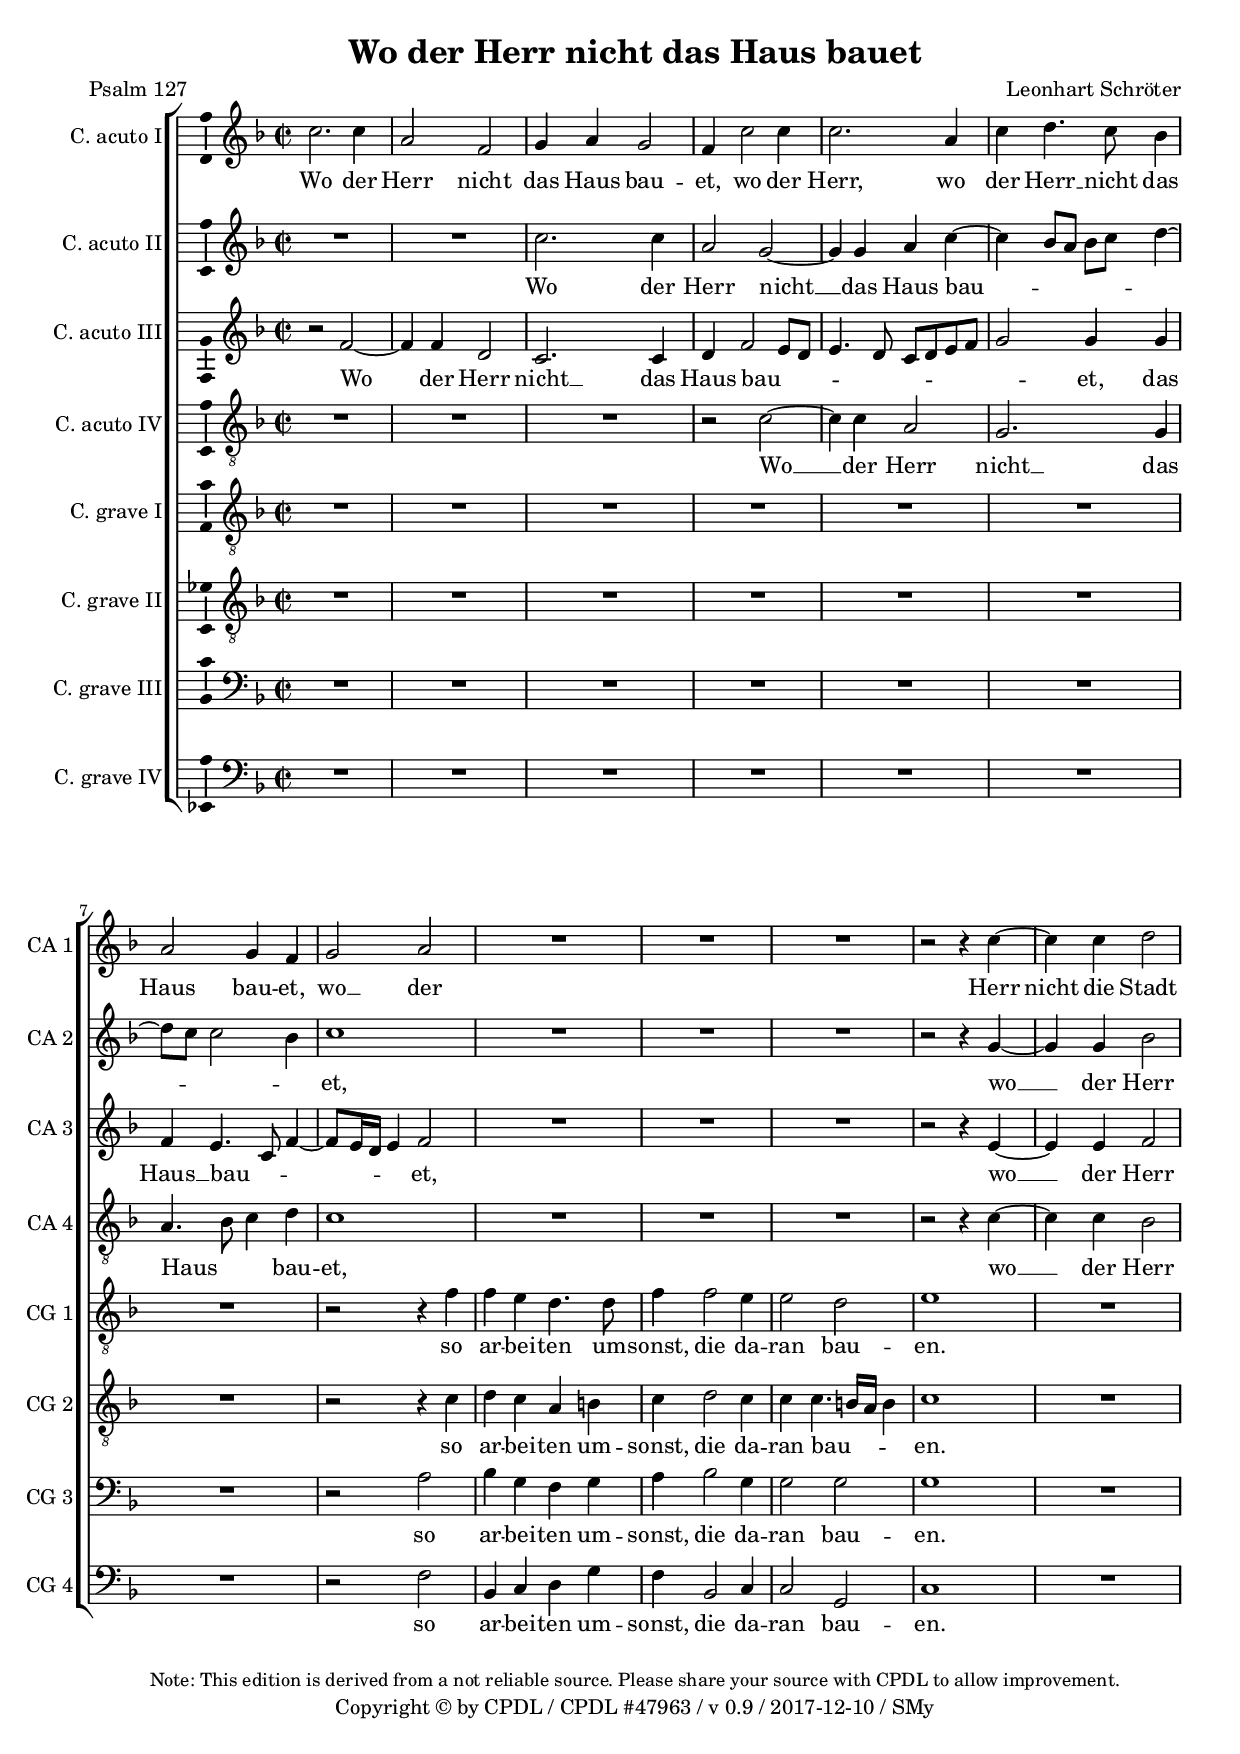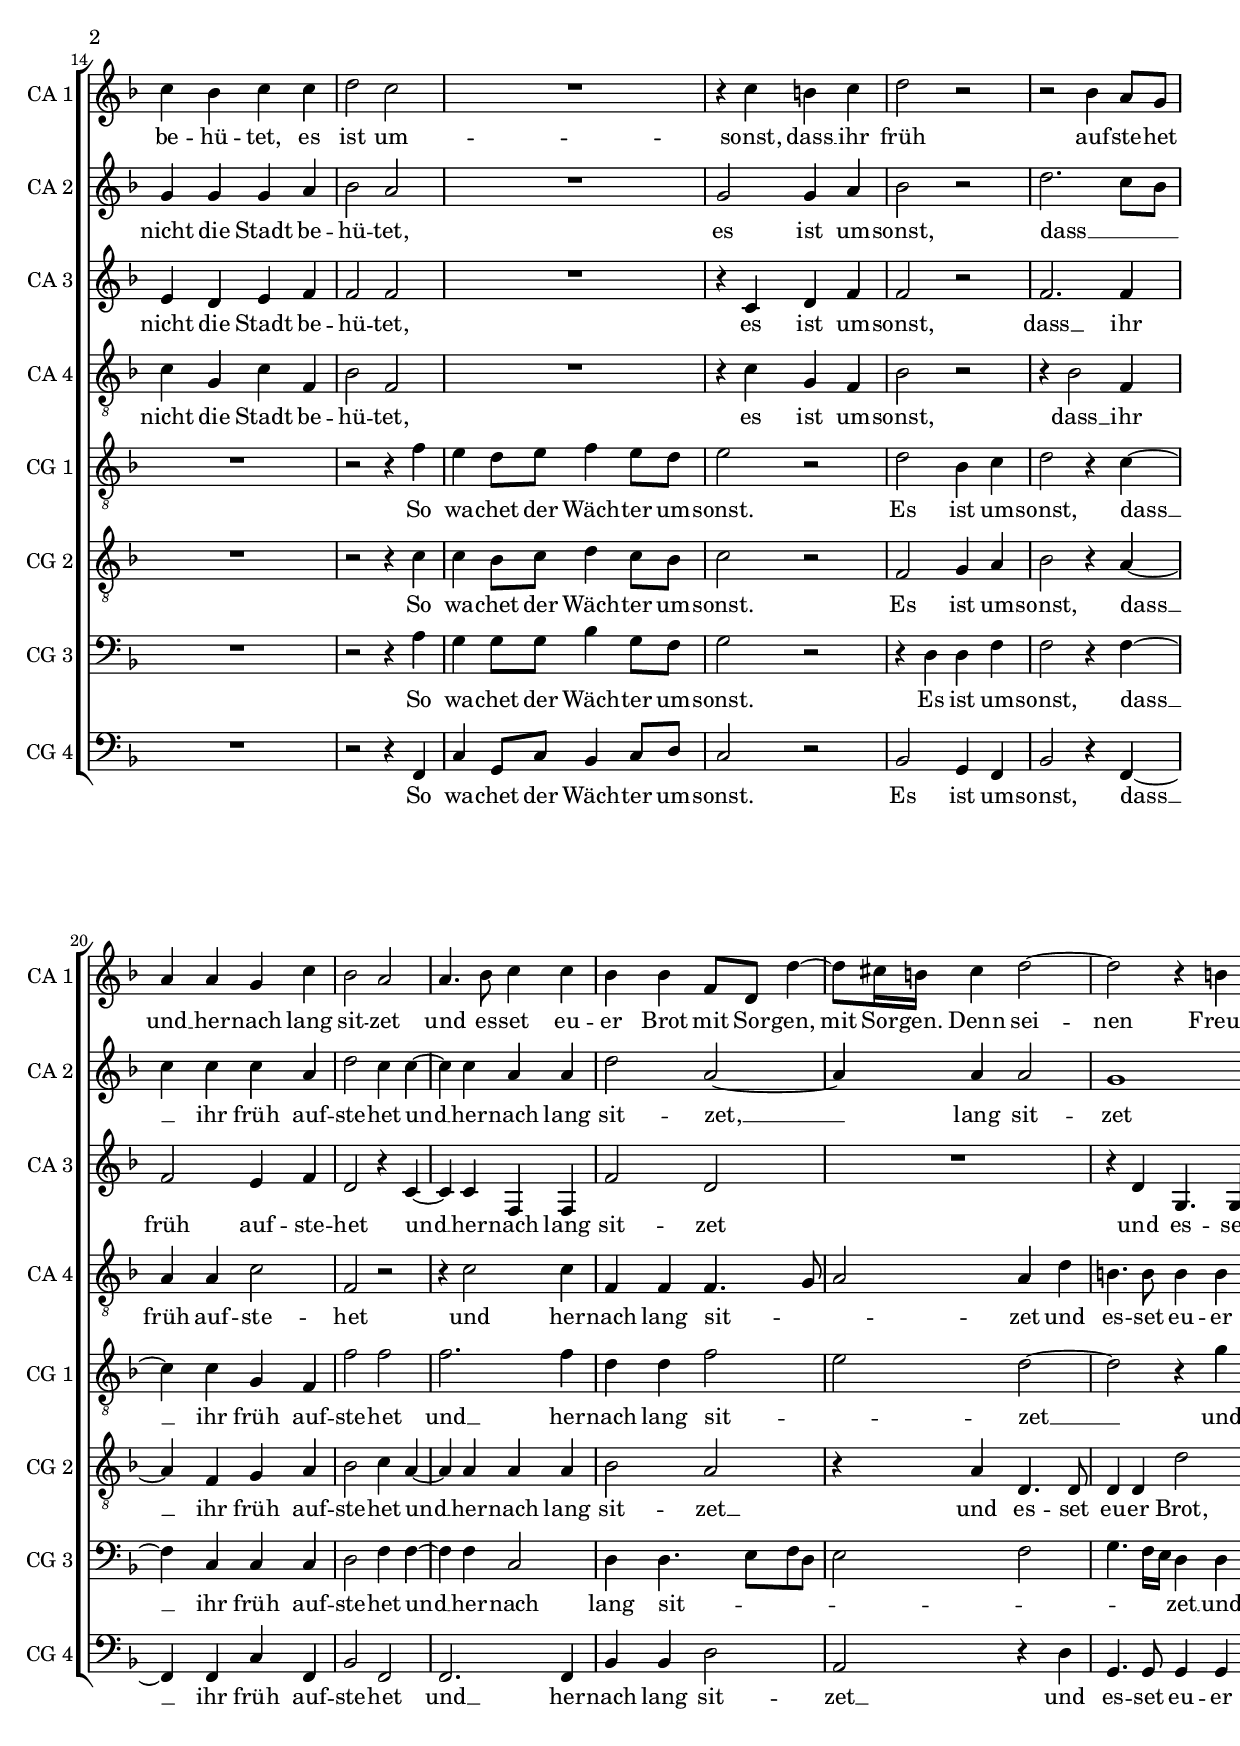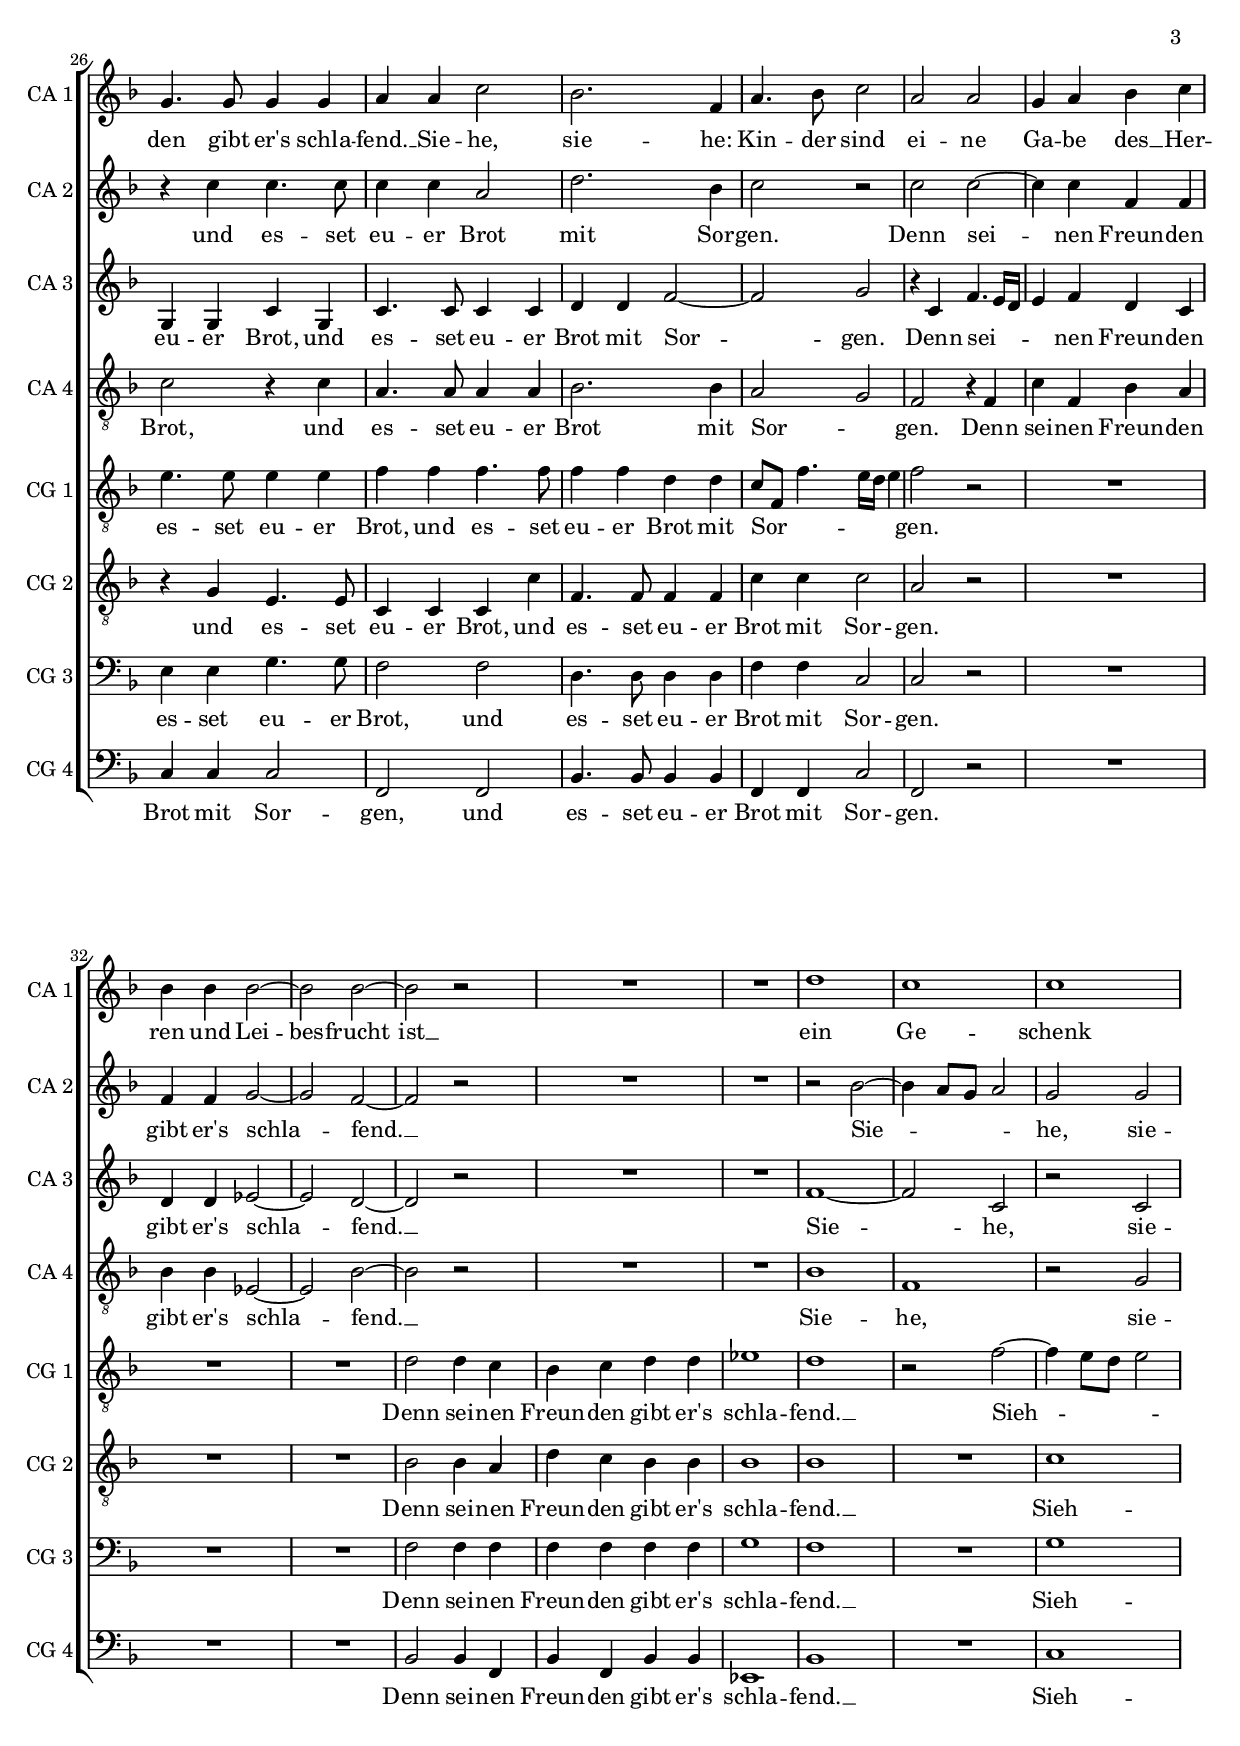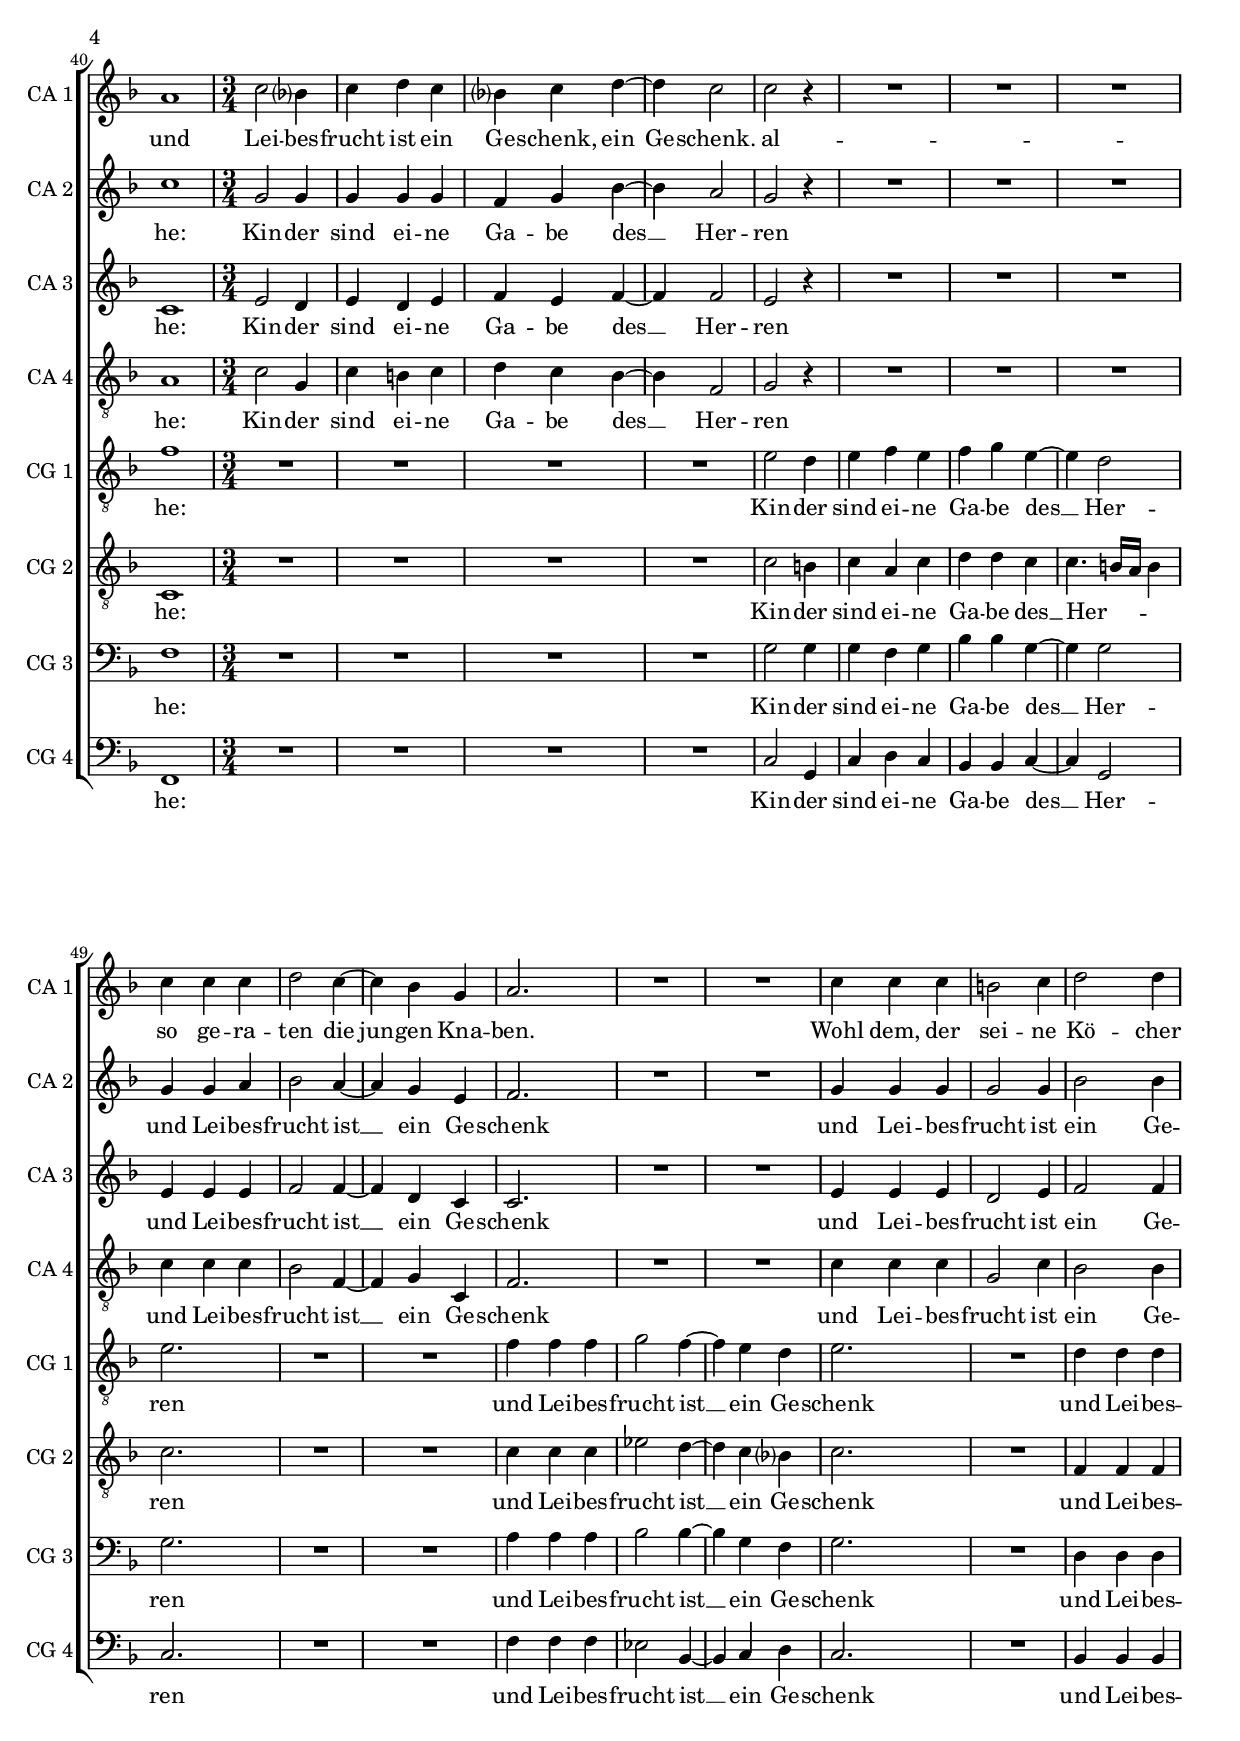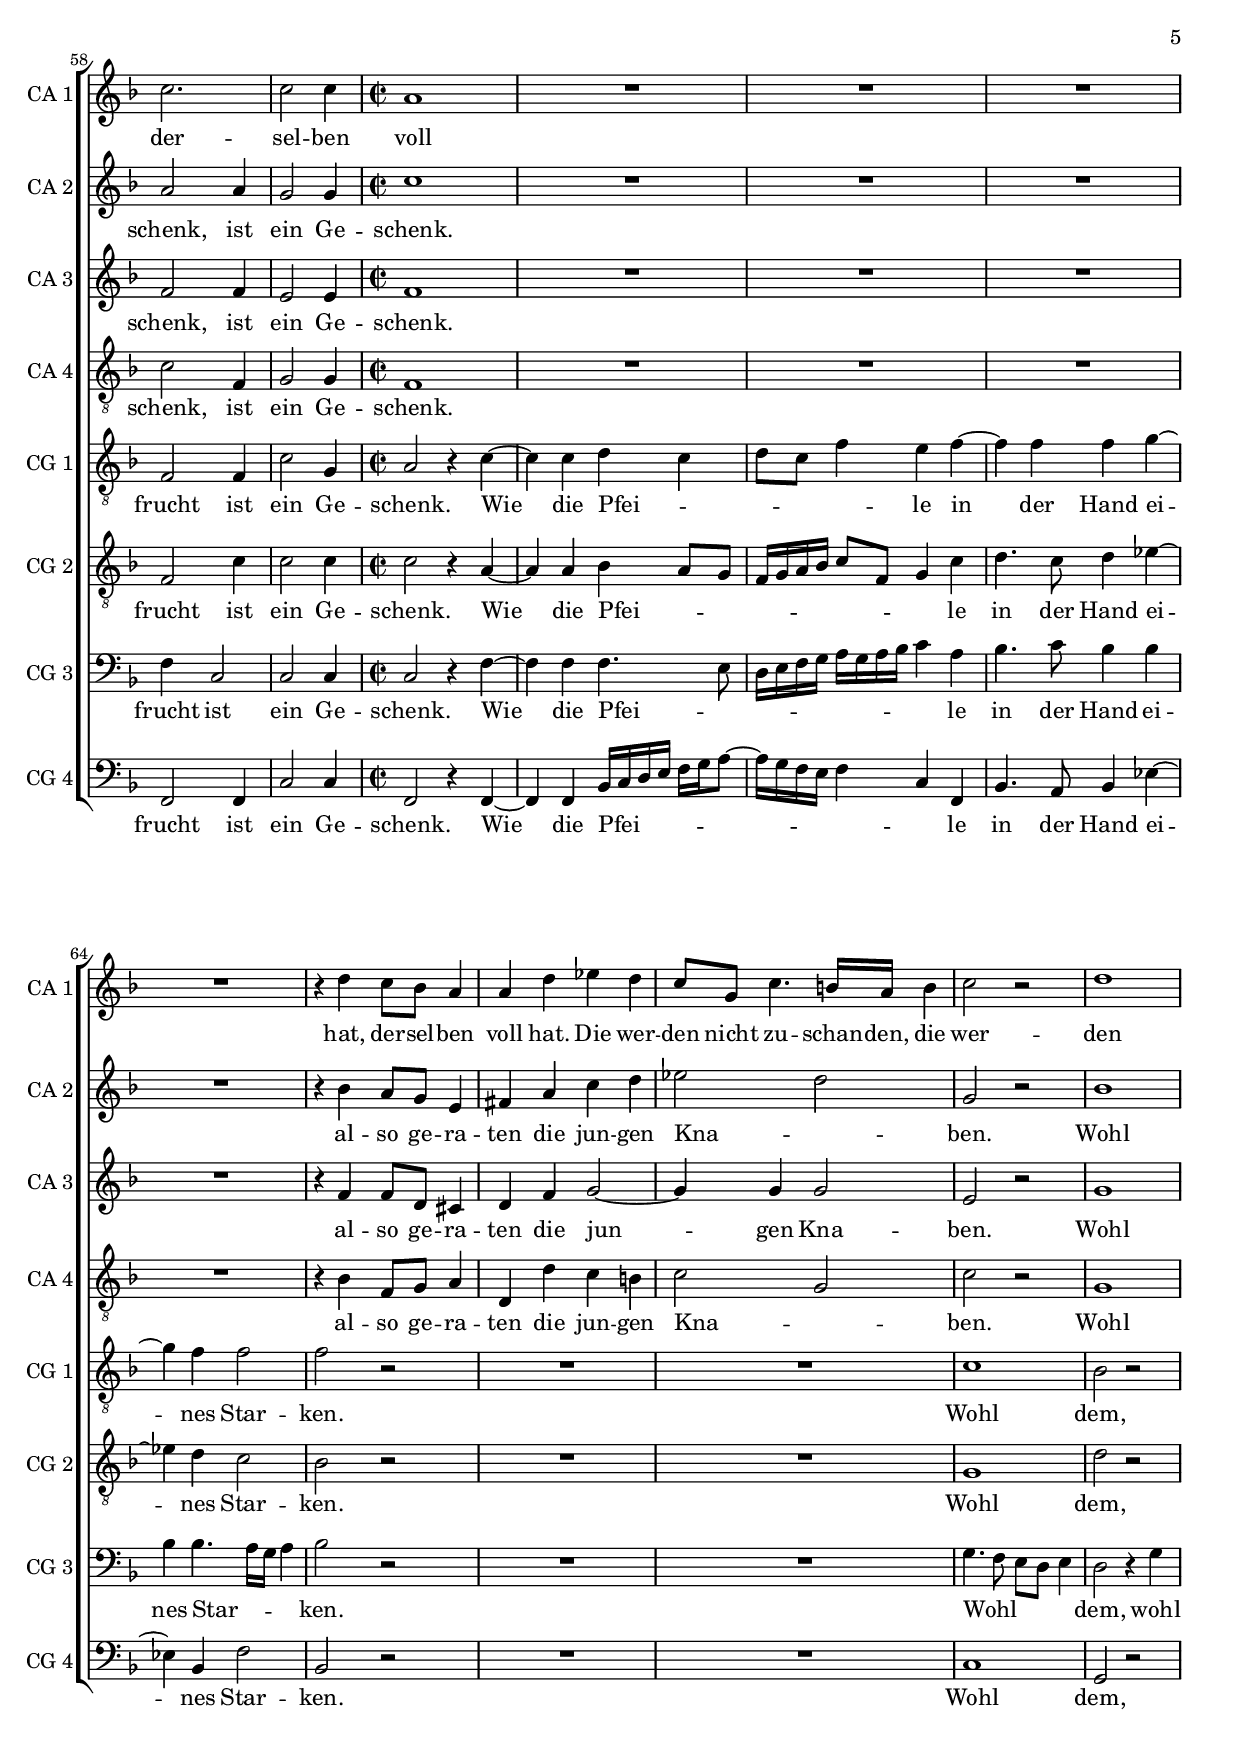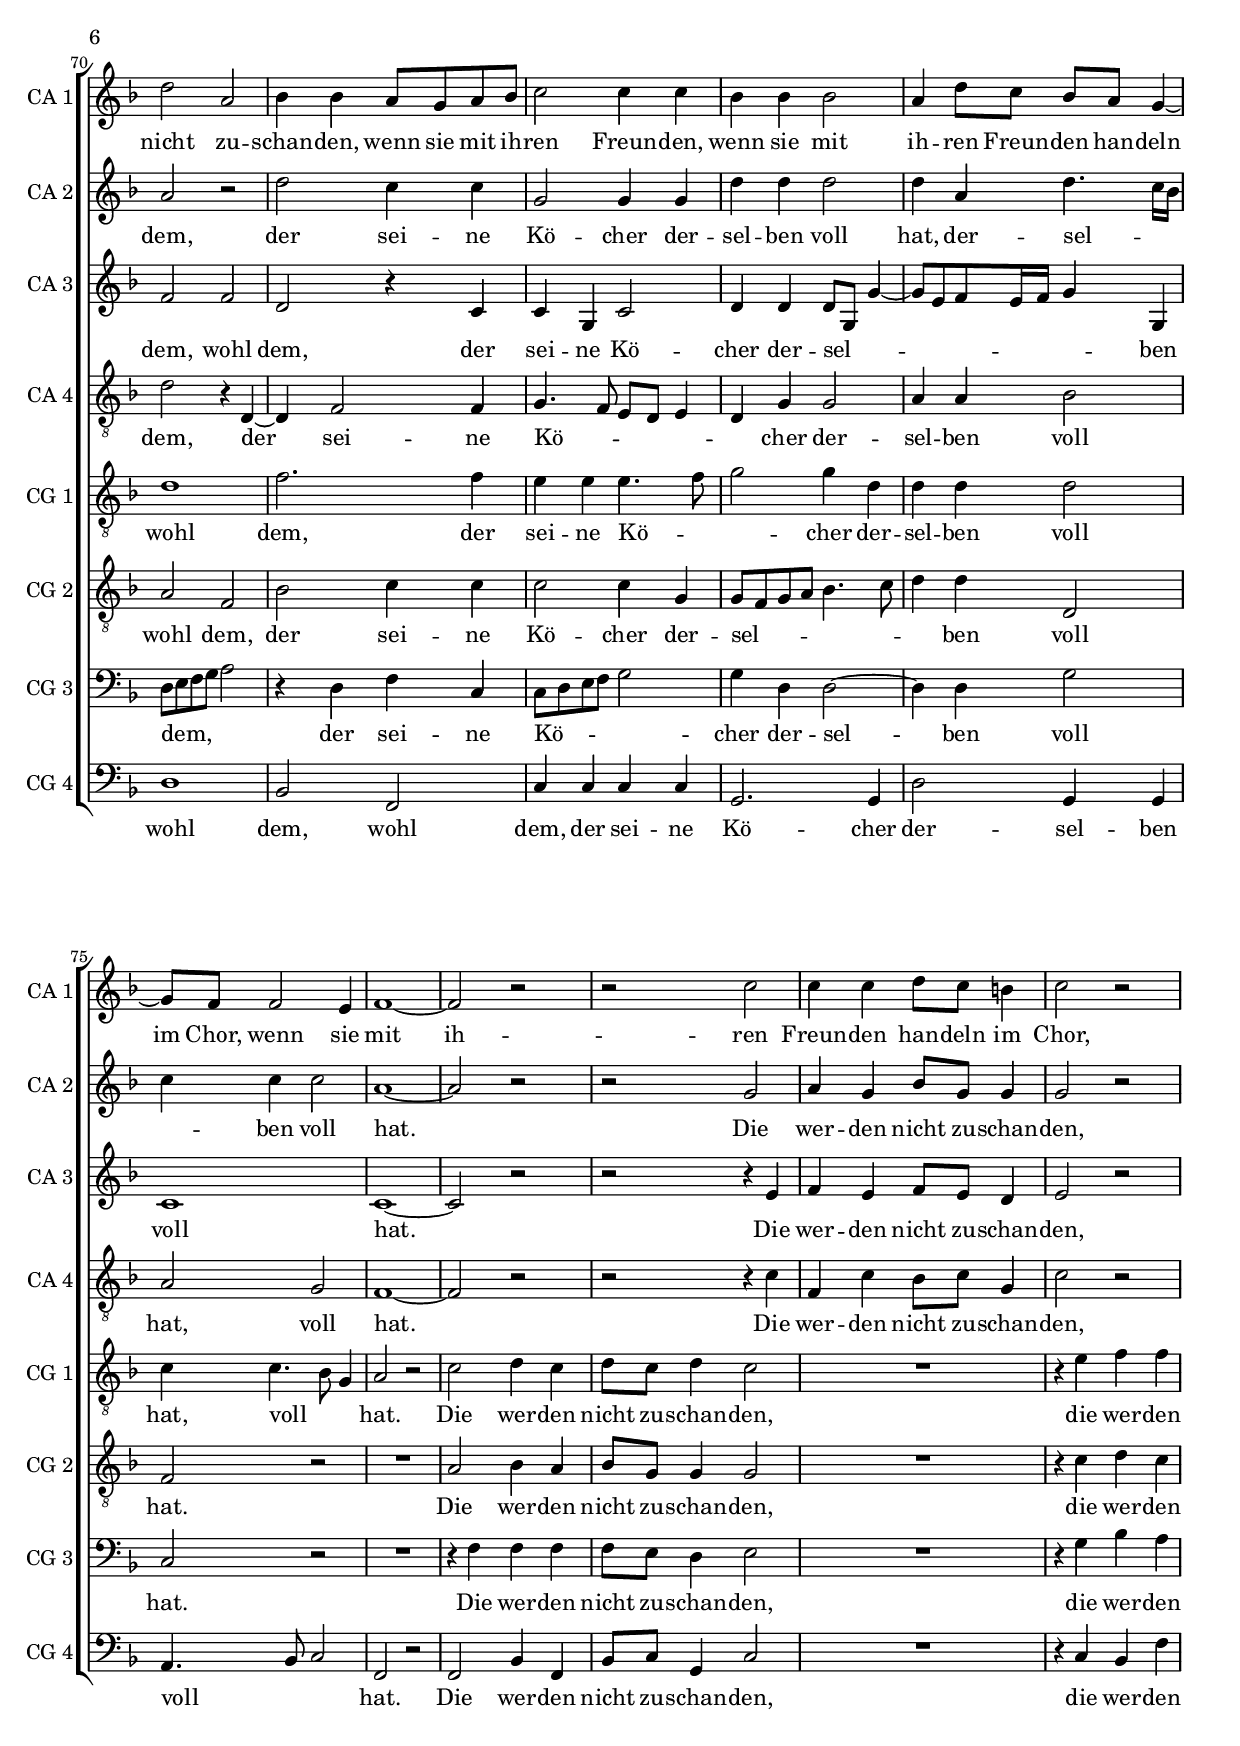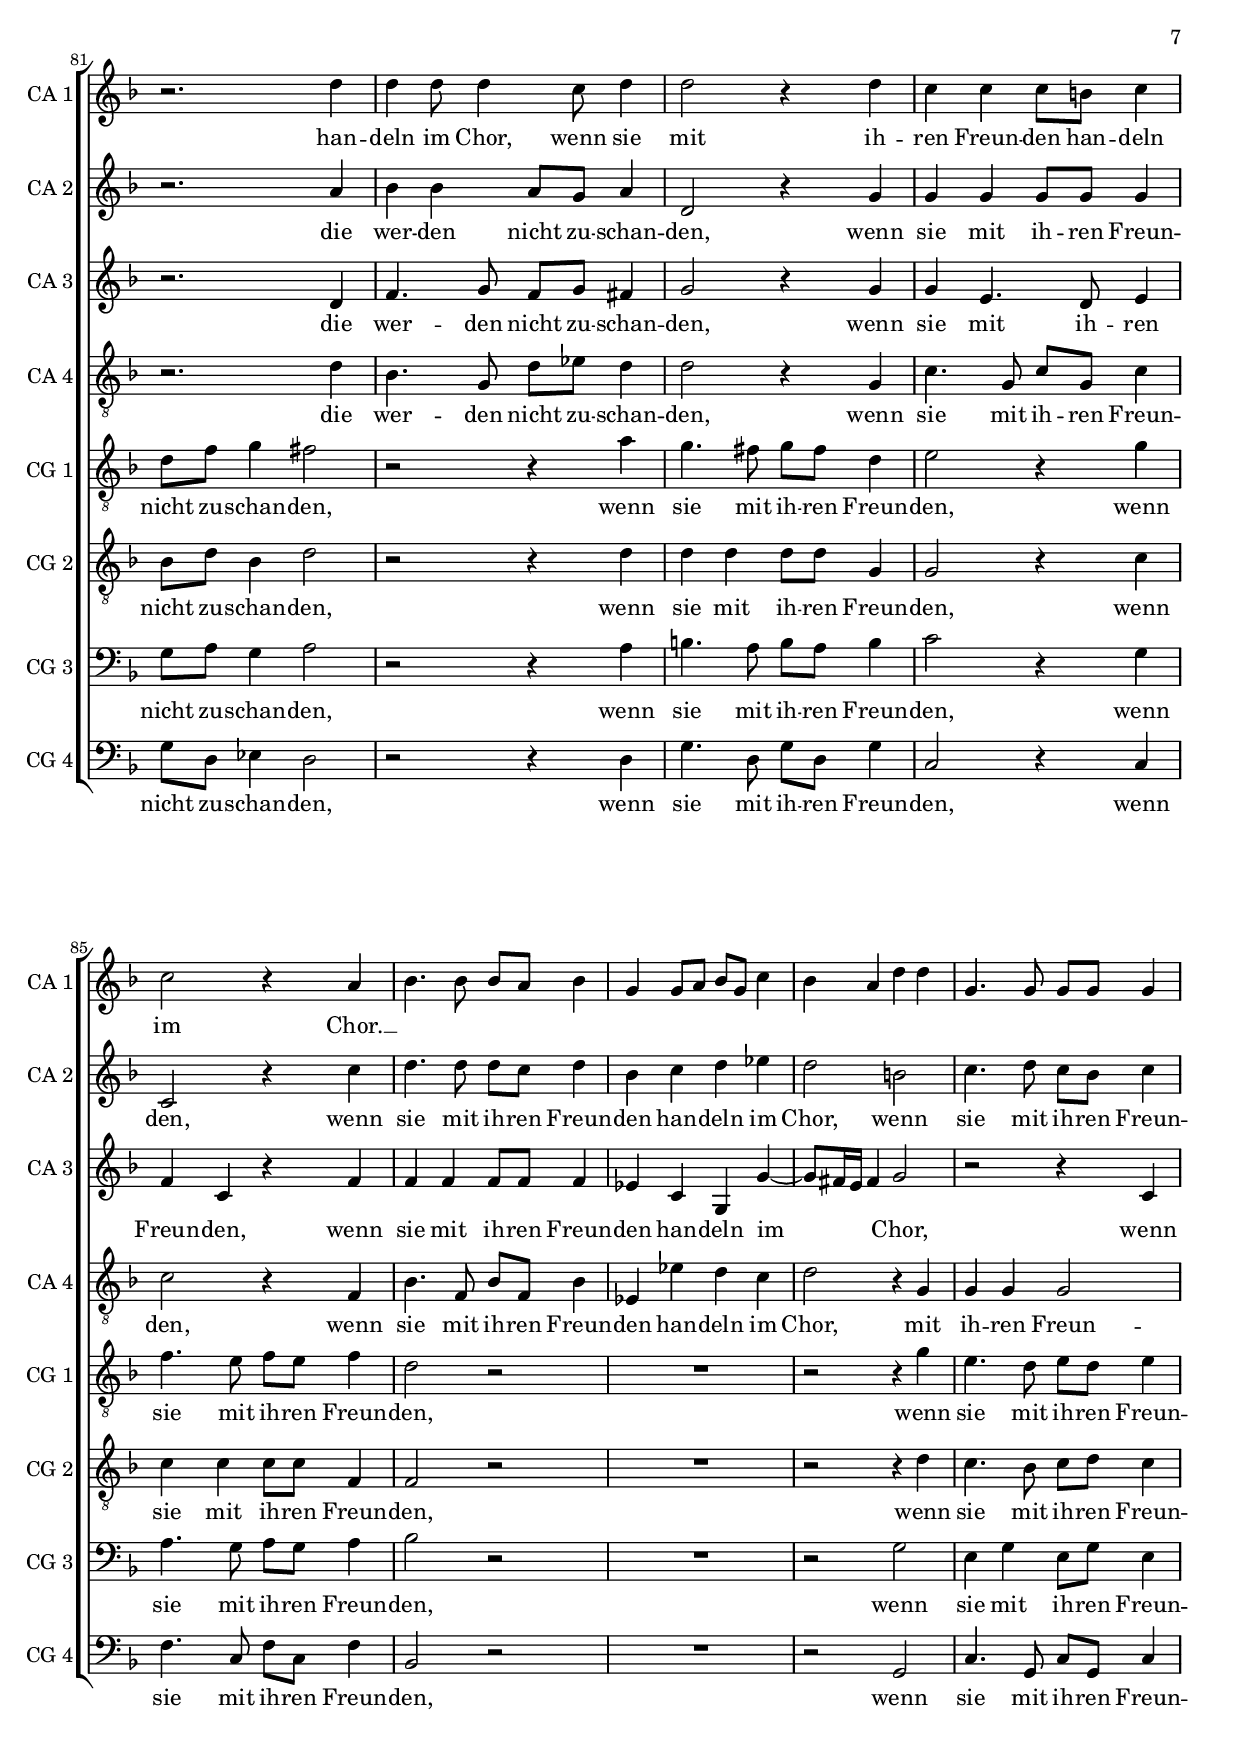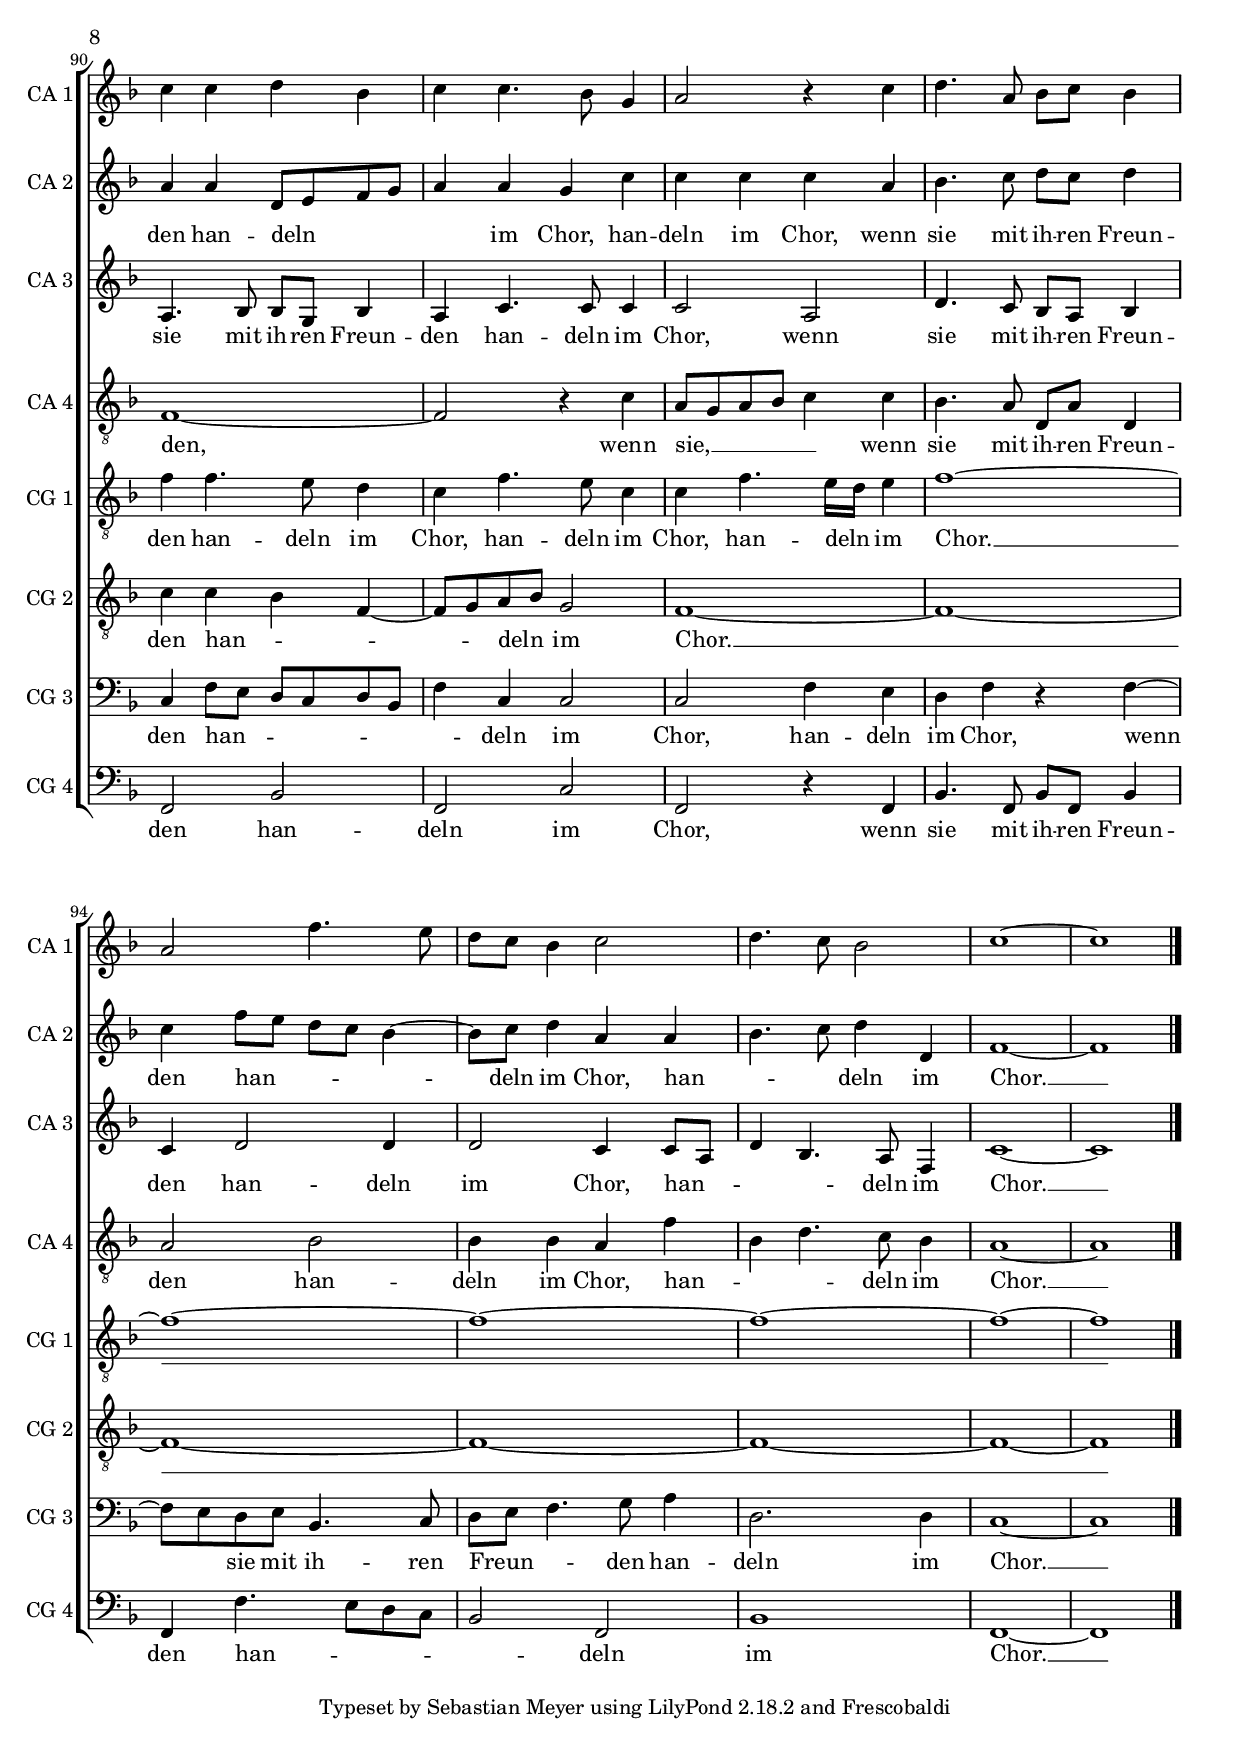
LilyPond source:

\version "2.18.2"
\language "deutsch"

\header {
  title = "Wo der Herr nicht das Haus bauet"
  composer = "Leonhart Schröter"
  poet = "Psalm 127"

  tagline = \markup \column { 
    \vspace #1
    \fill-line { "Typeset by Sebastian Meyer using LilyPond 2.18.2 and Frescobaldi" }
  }

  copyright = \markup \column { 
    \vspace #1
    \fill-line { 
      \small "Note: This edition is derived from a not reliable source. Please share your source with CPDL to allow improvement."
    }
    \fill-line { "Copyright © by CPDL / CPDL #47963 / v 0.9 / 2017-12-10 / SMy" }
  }
}

\paper {
  #(set-paper-size "a4")
  left-margin = 1.5\cm
  %page-count = 8
}

#(set-global-staff-size 18)

\layout {
  \context {
    \Score
    %\remove "Bar_number_engraver"
    \override NonMusicalPaperColumn.line-break-permission = ##f
    \override NonMusicalPaperColumn.page-break-permission = ##f
  }
  \context {
    \Voice
    \override Slur.transparent = ##t
  }
}

global = {
  \key f \major
}

tTwo = { 
  \time 2/2
  %\set Timing.baseMoment = #(ly:make-moment 1/4)
}

tThree = {
  \time 3/4
}

breaker = { 
  s1*6 \break % before measure 7
  s1*7 \pageBreak % before measure 14
  s1*6 \break % 20
  s1*6 \pageBreak % 26
  s1*6 \break % 32
  s1*8 \pageBreak % 40
  s1 s2.*8 \break % 49
  s2.*9 \pageBreak % 58
  s2.*2 s1*4 \break % 64
  s1*6 \pageBreak % 70
  s1*5 \break % 75
  s1*6 \pageBreak % 81
  s1*4 \break % 85
  s1*5 \pageBreak % 90
  s1*4 \break % 94
}

sopranoOne = \relative c'' {
  \global \tTwo
  % Die Noten folgen hier.
  c2. c4 | a2 f | g4 a g2 | f4 c'2 c4 | c2. a4 | c d4.( c8 b4) | a2 g4 f | g2 a2 |  
  R1*3 r2 r4
  c4~ | c c d2 | c4 b c c | d2 c | 
  R1 
  r4 c h c | d2 r2 | 
  r2 b4( a8 g | a4) a g c | b2 a | a4.( b8 c4) c | b b f8( d d'4 ~ | d8 cis16 h cis4) d2~ | d r4 
  h | g4. g8 g4 g | a a c2 | b2. f4 | a4. ( b8 c2) | a2 
  % Denn seinen Freunden
  a2 | g4 a b c | b b b2~ | b b~ | b r |
  R1*2 
  % Siehe
  d1 c c a | 
  \tThree %\time 3/4
  c2 b?4 | c d c | b? c d~ | d c2 | c r4 |
  R2.*3    c4 c c | d2 c4~ | c b g | a2. 
  R2.*2    c4 c c | h2 c4 | d2 d4 | c2. | c2 c4 | a1
  R1*4 % Wie die Pfeile
  r4 d c8 b a4 | a d es d | c8( g c4. h16 a h4) | c2 r
  % Wohl dem 
  d1 d2 a | b4 b a8( g a b | c2) c4 c | b b b2 | a4 d8( c) b( a g4~ | g8) f f2( e4) | f1~ f2 r 
  % Die werden nicht zuschanden
  r2 c' | c4 c d8 c h4 | c2 r | r2. d4 | d d8 d4 c8 d4 d2 r4
  d c c c8 h c4 | c2 r4 a b4. b8 b a b4 | g g8( a b g c4) | b a d 
  d | g,4. g8 g g g4 | c c d b | c c4. b8 g4 | a2 r4 
  c | d4. a8 b c b4 | a2 f'4.( e8 | d c b4 c2 | d4.) c8 b2 c1~c1
  \bar "|."
}

sopranoTwo = \relative c'' {
  \global \tTwo
  % Die Noten folgen hier.
  R1 R1 c2. c4 | a2 g2~ | g4 g a c4~ ( | c b8 a b c d4~ | d8 c8 c2 b4) | c1 
  R1*3 r2 r4
  g4~ | g g b2 | g4 g g a | b2 a | 
  R1 
  g2 g4 a | b2 r | 
  d2.(c8 b | c4) c c a | d2 c4 c4~ | c c a a | d2 a2~ a4 a a2 | g1 |
  r4 c c4. c8 | c4 c4 a2 d2. b4 | c2 r 
  % Denn seinen Freunden
  c2 c~ | c4 c f, f | f f g2~ | g f~ | f r | 
  R1*2 
  % Siehe
  r2 b2~( | b4 a8 g a2) | g g | c1 | 
  \tThree %\time 3/4
  g2 g4 | g g g | f g b~ | b a2 | g2 r4 | 
  R2.*3    g4 g a | b2 a4~ | a g e | f2. 
  R2.*2	   g4 g g | g2 g4 | b2 b4 | a2 a4 | g2 g4 | c1 | 
  R1*4 % Wie die Pfeile
  r4 b a8 g e4 | fis a c d | es2( d) | g,2 r
  % Wohl dem 
  b1 a2 r | d c4 c | g2 g4 g | d' d d2 | d4 a d4.(c16 b | c4) c4 c2 | a1~ a2 r |
  % Die werden nicht zuschanden
  r2 g | a4 g b8 g g4 | g2 r | r2. a4 | b b a8 g a4 | d,2 r4
  g | g g g8 g g4 | c,2 r4 c' | d4. d8 d c d4 | b c d es | d2 
  h | c4. d8 c b c4 | a a d,8( e f g | a4) a g c | c c c 
  a | b4. c8 d c d4 | c f8( e d c b4~ | b8) c d4 a a( | b4. c8) d4 d, | f1 ~ f1 
}

altoOne = \relative c' {
  \global \tTwo
  % Die Noten folgen hier.
  r2 f2~ | f4 f d2 | c2. c4 | d f2 (e8 d | e4. d8 c d e f | g2) g4 g | f e4.( c8 f4~ | f8 e16 d e4) f2 | 
  R1*3 r2 r4
  e4~ | e e f2 | e4 d e f | f2 f | 
  R1 
  r4 c d f | f2 r | 
  f2. f4 | f2 e4 f | d2 r4 c4~ | c c f, f | f'2 d | R1 
  r4 d g,4. g8 | g4 g c g | c4. c8 c4 c | d d f2~ | f g2 | 
  % Denn seinen Freunden
  r4 c, f4.(e16 d | e4) f d c | d d es2~ | es d~ | d r2 | 
  R1*2 
  % Siehe
  f1~ | f2 c | r c | c1 
  \tThree %\time 3/4
  e2 d4 | e d e f e f~ | f f2 | e r4 | 
  R2.*3   e4 e e | f2 f4~ | f d c | c2. | 
  R2.*2   e4 e e | d2 e4 | f2 f4 | f2 f4 | e2 e4 | f1 
  R1*4 % Wie die Pfeile
  r4 f f8 d cis4 | d f g2~ | g4 g g2 | e2 r | 
  % Wohl dem
  g1 f2 f | d r4 c | c g c2 | d4 d d8 (g, g'4~ | g8 e f e16 f g4) g, | c1 c~ c2 r | 
  % Die werden nicht zuschanden
  r2 r4 e | f e f8 e d4 | e2 r | r2. d4 | f4. g8 f g fis4 | g2 r4 
  g | g e4. d8 e4 | f c r f f f f8 f f4 | es c g g'(~ | g8 fis16 e fis4) g2 | 
  r2 r4 c, a4. b8 b g b4 | a c4. c8 c4 | c2 a | d4. c8 b a b4 | c 
  d2 d4 | d2 c4 c8( a | d4 b4.) a8 f4 | c'1 ~ c 

}

altoTwo = \relative c' {
  \global \tTwo
  % Die Noten folgen hier.
  R1*3 r2 c2~ | c4 c4 a2 | g2. g4 | a4. ( b8 c4) d | c1 
  R1*3 r2 r4
  c4~ | c c b2 | c4 g c f, | b2 f | 
  R1 
  r4 c' g f | b2 r | 
  r4 b2 f4 | a a c2 | f, r | r4 c'2 c4 | f, f f4.( g8 | a2) a4  
  d4 | h4. h8 h4 h | c2 r4 c | a4. a8 a4 a b2. b4 | a2 ( g) | f2 r4
  % Denn seinen Freunden
  f4 | c' f, b a | b b es,2~ | es  b'~ | b r | 
  R1*2 
  % Siehe
  b1 f | r2 g | a1 | 
  \tThree %\time 3/4
  c2 g4 | c h c d c b~ | b f2 | g2 r4 | 
  R2.*3   c4 c c | b2 f4~ | f g c, | f2. 
  R2.*2   c'4 c c | g2 c4 | b2 b4 | c2 f,4 | g2 g4 | f1
  R1*4 % Wie die Pfeile
  r4 b f8 g a4 | d, d' c h | c2( g) | c2 r | 
  % Wohl dem
  g1 d'2 r4 d,~ | d f2 f4 | g4.( f8 e d e4 | d) g g2 | a4 a b2 | a2 g | f1~ f2 r | 
  % Die werden nicht zuschanden
  r2 r4 c' | f, c' b8 c g4 | c2 r2 | r2. d4 | b4. g8 d' es d4 | d2 r4 
  g, | c4. g8 c g c4 | c2 r4 f, | b4. f8 b f b4 | es, es' d c | d2 r4
  g, | g g g2 | f1~ | f2 r4 c' | a8( g a b c4) 
  c | b4. a8 d, a' d,4 |  a'2 b | b4 b a f'( | b, d4.) c8  b4 | a1 ~ a1 
}

tenorOne = \relative c' {
  \global \tTwo
  % Die Noten folgen hier.
  R1*7 r2
  r4 f | f e d4. d8 | f4 f2 e4 | e2 d2 | e1 | 
  R1*2 r2 r4
  f4 | e d8 e f4 e8 d e2 r2 | 
  % Es ist umsonst
  d2 b4 c | d2 r4 c4~ | c c g f | f'2 f f2. f4 | d d f2( | e) d~ | d r4
  g4 e4. e8 e4 e f f f4. f8 | f4 f d d | c8( f, f'4. e16 d e4) | f2 r2 | 
  R1*3 
  % Denn seinen Freunden
  d2 d4 c | b c d d | es1 d | r2
  % Siehe
  f2~( | f4 e8 d e2) | f1 | 
  \tThree %\time 3/4
  R2.*4   e2 d4 | e f e f g e~ | e d2 | e2. 
  R2.*2   f4 f f | g2 f4~ | f e d | e2. R2. d4 d d f,2 f4 | c'2 g4 
  \tTwo %\time 2/2 
  a2 r4
  c4~ | c c d( c | d8 c f4) e f~ | f f f g~ | g f f2 | f r | 
  R1*2 % Wohl dem
  c1 b2 r | d1 | f2. f4 | e e e4.( f8 | g2) g4 d | d d d2 |  c4 c4.( b8 g4) | a2 r | 
  % Die werden nicht zuschanden
  c2 d4 c | d8 c d4 c2 | R1
  r4 e f f d8 f g4 fis2 | r2 r4 
  a4 | g4. fis8 g fis d4 | e2 r4 g | f4. e8 f e f4 | d2  r | R1 r2 
  r4 g | e4. d8 e d e4 | f4 f4. e8 d4 | c f4. e8 c4 | c f4. e16( d) e4 f1~ f1 ~ f1 ~f1 ~f1 ~f1 ~
  
}

tenorTwo = \relative c' {
  \global \tTwo
  % Die Noten folgen hier.
  R1*7 r2
  r4 c | d c a h | c d2 c4 | c c4.( h16 a h4) | c1 
  R1*2 r2 r4
  c4 | c b8 c d4 c8 b c2 r2 | 
  % Es ist umsonst
  f,2 g4 a | b2 r4 a~ | a f g a | b2 c4 a~ a a a a | b2 a | 
  r4 a d,4. d8 | d4 d d'2 | r4 g, e4. e8 | c4 c c c' f,4. f8 f4 f | c' c c2 | a2 r2 
  R1*3 
  % Denn seinen Freunden
  b2 b4 a | d c b b | b1 b | R1 | 
  % Siehe
  c c, | 
  \tThree %\time 3/4
  R2.*4   c'2 h4 | c a c d d c | c4.( h16 a h4) c2. 
  R2.*2   c4 c c es2 d4~ | d c b? c2. R f,4 f f | f2 c'4 | c2 c4 | 
  \tTwo %\time 2/2 
  c2 r4
  a4~ | a a b( a8 g | f16[ g a b] c8[ f,] g4) c | d4. c8 d4 es~ | es d c2 | b r |
  R1*2 % Wohl dem
  g1 d'2 r | a2 f | b c4 c | c2 c4 g | g8( f g a b4. c8 | d4 ) d d,2 f r | R1 
  % Die werden nicht zuschanden
  a2 b4 a | b8 g g4 g2 | R1 | r4 c d c b8 d b4 d2 | r2 r4 
  d4 d d d8 d g,4 | g2 r4 c | c c c8 c f,4 | f2 r | R1 r2
  r4 d' c4. b8 c d c4 | c c( b f~ | f8 g) a( b) g2 f1~ f1~ f1~ f1~ f1~ f1~ f1~ 
}

bassOne = \relative c' {
  \global \tTwo
  % Die Noten folgen hier.
  R1*7 r2
  a2 | b4 g f g | a b2 g4 | g2 g | g1  
  R1*2 r2 r4
  a4 | g g8 g b4 g8 f g2 r2 | 
  % Es ist umsonst
  r4 d d f | f2 r4 f4~ | f c c c | d2 f4 f~ | f f c2 | d4 
  d4.( e8 f d | e2 f g4. f16 e) d4 
  d | e e g4. g8 | f2 f | d4. d8 d4 d | f f c2 | c r 
  R1*3 
  % Denn seinen Freunden
  f2 f4 f | f f f f | g1 f | R1 
  g1 f | 
  \tThree %\time 3/4
  R2.*4	  g2 g4 | g f g b b g~ | g g2 | g2. 
  R2.*2   a4 a a b2 b4~ | b g f g2. | R | d4 d d | f c2 | c c4 | 
  \tTwo %\time 2/2 
  c2 r4
  f4~ | f f f4.( e8 | d16[ e f g] a[ g a b] c4) a | b4. c8 b4 b | b b4.( a16 g a4) | b2 r | 
  R1*2 % Wohl dem
  g4.( f8 e d e4) | d2 r4 g | d8( e f g a2) | r4 d, f c | c8( d e f g2) | g4 d d2~ | d4 d g2 | c, r | R1  
  % Die werden nicht zuschanden
  r4 f f f | f8 e d4 e2 | R1 | r4 g b a g8 a g4 a2 | r2 r4
  a h4. a8 h a h4 | c2 r4 g | a4. g8 a g a4 | b2 r | R1 r2
  g2 | e4 g e8 g e4 c f8( e d c d b | f'4) c c2 | c f4 e | d f r 
  f~( | f8 e) d e b4. c8 | d( e f4.) g8 a4 | d,2. d4 | c1 ~ c1| 
}

bassTwo = \relative c {
  \global \tTwo
  % Die Noten folgen hier.
  R1*7 r2
  f2 | b,4 c d g | f b,2 c4 | c2 g | c1 
  R1*2 r2 r4
  f,4 | c' g8 c b4 c8 d c2 r2 | 
  % Es ist umsonst:
  b2 g4 f | b2 r4 f~ | f f c' f, | b2 f | f2. f4 | b b d2 | a r4 
  d | g,4. g8 g4 g | c c c2 | f,2 f | b4. b8 b4 b | f f c'2 | f,2 r2 | 
  R1*3 
  % Denn seinen Freunden
  b2 b4 f | b f b b | es,1 b' | R1 
  % Siehe
  c f,
  \tThree %\time 3/4
  R2.*4   c'2 g4 | c d c b b c~ | c g2 c2. | 
  R2.*2   f4 f f | es2 b4~ | b c d c2. | R b4 b b | f2 f4 | c'2 c4 | 
  \tTwo %\time 2/2 
  f,2 r4
  f4~ | f f b16([ c d e] f[ g a8~] | a16 g f e f4 c) f, | b4. a8 b4 es~ | es b f'2 | b, r | 
  R1*2 % Wohl dem
  c1 g2 r | d'1 | b2 f | c'4 c c c | g2. g4 | d'2 g,4 g | a4.( b8 c2) | f, r | 
  % Die werden nicht zuschanden
  f2 b4 f | b8 c g4 c2 | R1 | r4 c b f' | g8 d es4 d2 | r2 r4
  d | g4. d8 g d g4 | c,2 r4 c | f4. c8 f c f4 | b,2 r R1 r2
  g2 c4. g8 c g c4 | f,2 b | f c' | f, r4 
  f4 | b4. f8 b f b4 | f f'4.( e8 d c | b2) f | b1 f1 ~ f1
}

sopranoOneVerse = \lyricmode {
  % Liedtext folgt hier.
  Wo der Herr nicht das Haus bau -- et, 
  wo der Herr, 
  wo der Herr __ nicht das Haus bau -- et, 
  
  wo __ der Herr nicht die Stadt be -- hü -- tet, 
  
  es ist um -- sonst, 
  dass __ ihr früh auf -- ste -- het und __ her -- nach lang sit -- zet 
  und es -- set eu -- er Brot mit Sor -- gen, mit Sor -- gen. 
  
  Denn sei -- nen Freun -- den gibt er's schla -- fend. __ 
  Sie -- he, sie -- he:
  
  Kin -- der sind ei -- ne Ga -- be des __ Her -- ren 
  und Lei -- bes -- frucht ist __ ein Ge -- schenk
  und Lei -- bes -- frucht ist ein Ge -- schenk, ein Ge -- schenk. 
  
  % Wie die Pfeile in der Hand eines Starken
  al -- so ge -- ra -- ten die jun -- gen Kna -- ben. 
  Wohl dem, der sei -- ne Kö -- cher der -- sel -- ben voll hat, 
  der -- sel -- ben voll hat. 
  
  Die wer -- den nicht zu -- schan -- den, 
  die wer -- den nicht zu -- schan -- den, 
  wenn sie mit ih -- ren Freun -- den, 
  wenn sie mit ih -- ren Freun -- den
  han -- deln im Chor,
  wenn sie mit ih -- ren Freun -- den
  han -- deln im Chor,
  han -- deln im Chor,
  wenn sie mit ih -- ren Freun -- den
  han -- deln im Chor. __
  
  
}

sopranoTwoVerse = \lyricmode {
  % Liedtext folgt hier.
  Wo der Herr nicht __ das Haus bau -- et, 
  
  wo __ der Herr nicht die Stadt be -- hü -- tet, 

  es ist um -- sonst, 
  dass __ ihr früh auf -- ste -- het und __ her -- nach lang sit -- zet, __
  lang sit -- zet 
  und es -- set eu -- er Brot mit Sor -- gen. 
  
  Denn sei -- nen Freun -- den gibt er's schla -- fend. __ 
  Sie -- he, sie -- he:

  Kin -- der sind ei -- ne Ga -- be des __ Her -- ren 
  und Lei -- bes -- frucht ist __ ein Ge -- schenk
  und Lei -- bes -- frucht ist ein Ge -- schenk, ist ein Ge -- schenk. 
  
  % Wie die Pfeile in der Hand eines Starken
  al -- so ge -- ra -- ten die jun -- gen Kna -- ben. 
  Wohl dem, der sei -- ne Kö -- cher der -- sel -- ben voll hat, 
  der -- sel -- ben voll hat. 
  
  Die wer -- den nicht zu -- schan -- den, 
  die wer -- den nicht zu -- schan -- den, 
  wenn sie mit ih -- ren Freun -- den, 
  wenn sie mit ih -- ren Freun -- den
  han -- deln im Chor,
  wenn sie mit ih -- ren Freun -- den
  han -- deln im Chor,
  han -- deln im Chor,
  wenn sie mit ih -- ren Freun -- den
  han -- deln im Chor,
  han -- deln im Chor. __
  
}

altoOneVerse = \lyricmode {
  % Liedtext folgt hier.
  Wo der Herr nicht __ das Haus bau -- et, 
  das Haus __ bau -- et, 
  
  wo __ der Herr nicht die Stadt be -- hü -- tet, 

  es ist um -- sonst, 
  dass __ ihr früh auf -- ste -- het und __ her -- nach lang sit -- zet 
  und es -- set eu -- er Brot, 
  und es -- set eu -- er Brot mit Sor -- gen. 
  
  Denn sei -- nen Freun -- den gibt er's schla -- fend. __ 
  Sie -- he, sie -- he:
  
  Kin -- der sind ei -- ne Ga -- be des __ Her -- ren 
  und Lei -- bes -- frucht ist __ ein Ge -- schenk
  und Lei -- bes -- frucht ist ein Ge -- schenk, ist ein Ge -- schenk. 

  % Wie die Pfeile in der Hand eines Starken
  al -- so ge -- ra -- ten die jun -- gen Kna -- ben. 
  Wohl dem, wohl dem, der sei -- ne Kö -- cher der -- sel -- ben voll hat. 
  
  Die wer -- den nicht zu -- schan -- den, 
  die wer -- den nicht zu -- schan -- den, 
  wenn sie mit ih -- ren Freun -- den, 
  wenn sie mit ih -- ren Freun -- den
  han -- deln im Chor,
  wenn sie mit ih -- ren Freun -- den
  han -- deln im Chor,
  wenn sie mit ih -- ren Freun -- den
  han -- deln im Chor,
  han -- deln im Chor. __
}

altoTwoVerse = \lyricmode {
  % Liedtext folgt hier.
  Wo __ der Herr nicht __ das Haus bau -- et, 
  
  wo __ der Herr nicht die Stadt be -- hü -- tet, 

  es ist um -- sonst, 
  dass __ ihr früh auf -- ste -- het und her -- nach lang sit -- zet 
  und es -- set eu -- er Brot, 
  und es -- set eu -- er Brot mit Sor -- gen. 
  
  Denn sei -- nen Freun -- den gibt er's schla -- fend. __ 
  Sie -- he, sie -- he:
    Kin -- der sind ei -- ne Ga -- be des __ Her -- ren 
  und Lei -- bes -- frucht ist __ ein Ge -- schenk
  und Lei -- bes -- frucht ist ein Ge -- schenk, ist ein Ge -- schenk. 

  % Wie die Pfeile in der Hand eines Starken
  al -- so ge -- ra -- ten die jun -- gen Kna -- ben. 
  Wohl dem, der sei -- ne Kö -- cher der -- sel -- ben voll hat, 
  voll hat. 
  
  Die wer -- den nicht zu -- schan -- den, 
  die wer -- den nicht zu -- schan -- den, 
  wenn sie mit ih -- ren Freun -- den, 
  wenn sie mit ih -- ren Freun -- den
  han -- deln im Chor,
  mit ih -- ren Freun -- den,
  wenn sie, __ 
  wenn sie mit ih -- ren Freun -- den
  han -- deln im Chor,
  han -- deln im Chor. __
  
}

tenorOneVerse = \lyricmode {
  % Liedtext folgt hier.
  so ar -- bei -- ten um -- sonst, die da -- ran bau -- en. 
  
  So wa -- chet der Wäch -- ter um -- sonst. 
  
  Es ist um -- sonst, 
  dass __ ihr früh auf -- ste -- het und __ her -- nach lang sit -- zet __
  und es -- set eu -- er Brot, 
  und es -- set eu -- er Brot mit Sor -- gen. 
  
  Denn sei -- nen Freun -- den gibt er's schla -- fend. __ 
  Sieh -- he:
    Kin -- der sind ei -- ne Ga -- be des __ Her -- ren 
  und Lei -- bes -- frucht ist __ ein Ge -- schenk
  und Lei -- bes -- frucht ist ein Ge -- schenk. 

  Wie die Pfei -- le in der Hand ei -- nes Star -- ken.
  % al -- so ge -- ra -- ten die jun -- gen Kna -- ben. 
  Wohl dem, wohl dem, 
  der sei -- ne Kö -- cher der -- sel -- ben voll hat, voll hat. 
  
  Die wer -- den nicht zu -- schan -- den, 
  die wer -- den nicht zu -- schan -- den, 
  wenn sie mit ih -- ren Freun -- den, 
  wenn sie mit ih -- ren Freun -- den,
  wenn sie mit ih -- ren Freun -- den
  han -- deln im Chor, 
  han -- deln im Chor, 
  han -- deln im Chor. __
}

tenorTwoVerse = \lyricmode {
  % Liedtext folgt hier.
  so ar -- bei -- ten um -- sonst, die da -- ran bau -- en. 
  
  So wa -- chet der Wäch -- ter um -- sonst. 

  Es ist um -- sonst, 
  dass __ ihr früh auf -- ste -- het und __ her -- nach lang sit -- zet __
  und es -- set eu -- er Brot, 
  und es -- set eu -- er Brot, 
  und es -- set eu -- er Brot mit Sor -- gen. 
  
  Denn sei -- nen Freun -- den gibt er's schla -- fend. __ 
  Sieh -- he:
    Kin -- der sind ei -- ne Ga -- be des __ Her -- ren 
  und Lei -- bes -- frucht ist __ ein Ge -- schenk
  und Lei -- bes -- frucht ist ein Ge -- schenk. 

  Wie die Pfei -- le in der Hand ei -- nes Star -- ken.
  % al -- so ge -- ra -- ten die jun -- gen Kna -- ben. 
  Wohl dem, wohl dem, 
  der sei -- ne Kö -- cher der -- sel -- ben voll hat. 
  
  Die wer -- den nicht zu -- schan -- den, 
  die wer -- den nicht zu -- schan -- den, 
  wenn sie mit ih -- ren Freun -- den, 
  wenn sie mit ih -- ren Freun -- den,
  wenn sie mit ih -- ren Freun -- den
  han -- deln im Chor. __
}

bassOneVerse = \lyricmode {
  % Liedtext folgt hier.
  so ar -- bei -- ten um -- sonst, die da -- ran bau -- en. 
  
  So wa -- chet der Wäch -- ter um -- sonst. 
  
  Es ist um -- sonst, 
  dass __ ihr früh auf -- ste -- het und __ her -- nach lang sit -- zet __
  und es -- set eu -- er Brot, 
  und es -- set eu -- er Brot mit Sor -- gen. 
  
  Denn sei -- nen Freun -- den gibt er's schla -- fend. __ 
  Sieh -- he:
  Kin -- der sind ei -- ne Ga -- be des __ Her -- ren 
  und Lei -- bes -- frucht ist __ ein Ge -- schenk
  und Lei -- bes -- frucht ist ein Ge -- schenk. 

  Wie die Pfei -- le in der Hand ei -- nes Star -- ken.
  % al -- so ge -- ra -- ten die jun -- gen Kna -- ben. 
  Wohl dem, wohl dem, 
  der sei -- ne Kö -- cher der -- sel -- ben voll hat. 
  
  Die wer -- den nicht zu -- schan -- den, 
  die wer -- den nicht zu -- schan -- den, 
  wenn sie mit ih -- ren Freun -- den, 
  wenn sie mit ih -- ren Freun -- den,
  wenn sie mit ih -- ren Freun -- den
  han -- deln im Chor,
  han -- deln im Chor,
  wenn sie mit ih -- ren Freun -- den
  han -- deln im Chor. __
}

bassTwoVerse = \lyricmode {
  % Liedtext folgt hier.
  so ar -- bei -- ten um -- sonst, die da -- ran bau -- en. 
  
  So wa -- chet der Wäch -- ter um -- sonst. 
  
  Es ist um -- sonst, 
  dass __ ihr früh auf -- ste -- het und __ her -- nach lang sit -- zet __
  und es -- set eu -- er Brot mit Sor -- gen, 
  und es -- set eu -- er Brot mit Sor -- gen. 
  
  Denn sei -- nen Freun -- den gibt er's schla -- fend. __ 
  Sieh -- he:
    Kin -- der sind ei -- ne Ga -- be des __ Her -- ren 
  und Lei -- bes -- frucht ist __ ein Ge -- schenk
  und Lei -- bes -- frucht ist ein Ge -- schenk. 

  Wie die Pfei -- le in der Hand ei -- nes Star -- ken.
  % al -- so ge -- ra -- ten die jun -- gen Kna -- ben. 
  Wohl dem, wohl dem, wohl dem, 
  der sei -- ne Kö -- cher der -- sel -- ben voll hat. 
  
  Die wer -- den nicht zu -- schan -- den, 
  die wer -- den nicht zu -- schan -- den, 
  wenn sie mit ih -- ren Freun -- den, 
  wenn sie mit ih -- ren Freun -- den,
  wenn sie mit ih -- ren Freun -- den
  han -- deln im Chor,
  wenn sie mit ih -- ren Freun -- den
  han -- deln im Chor. __
}


\score {
  \new ChoirStaff <<
    \new Staff \with {
      %midiInstrument = "choir aahs"
      instrumentName = "C. acuto I"
      shortInstrumentName = "CA 1"
      \consists "Ambitus_engraver"
    } { << \sopranoOne \breaker >> }
    \addlyrics { \sopranoOneVerse }
    \new Staff \with {
      %midiInstrument = "choir aahs"
      instrumentName = "C. acuto II"
      shortInstrumentName = "CA 2"
      \consists "Ambitus_engraver"
    } { \sopranoTwo }
    \addlyrics { \sopranoTwoVerse }
    \new Staff \with {
      %midiInstrument = "choir aahs"
      instrumentName = "C. acuto III"
      shortInstrumentName = "CA 3"
      \consists "Ambitus_engraver"
    } { \altoOne }
    \addlyrics { \altoOneVerse }
    \new Staff \with {
      %midiInstrument = "choir aahs"
      instrumentName = "C. acuto IV"
      shortInstrumentName = "CA 4"
      \consists "Ambitus_engraver"
    } { \clef "treble_8" \altoTwo }
    \addlyrics { \altoTwoVerse }
    \new Staff \with {
      %midiInstrument = "choir aahs"
      instrumentName = "C. grave I"
      shortInstrumentName = "CG 1"
      \consists "Ambitus_engraver"
    } { \clef "treble_8" \tenorOne }
    \addlyrics { \tenorOneVerse }
    \new Staff \with {
      %midiInstrument = "choir aahs"
      instrumentName = "C. grave II"
      shortInstrumentName = "CG 2"
      \consists "Ambitus_engraver"
    } { \clef "treble_8" \tenorTwo }
    \addlyrics { \tenorTwoVerse }
    \new Staff \with {
      %midiInstrument = "choir aahs"
      instrumentName = "C. grave III"
      shortInstrumentName = "CG 3"
      \consists "Ambitus_engraver"
    } { \clef bass \bassOne }
    \addlyrics { \bassOneVerse }
    \new Staff \with {
      %midiInstrument = "choir aahs"
      instrumentName = "C. grave IV"
      shortInstrumentName = "CG 4"
      \consists "Ambitus_engraver"
    } { \clef bass \bassTwo }
    \addlyrics { \bassTwoVerse }
  >>
  \layout { }
  \midi {
    \tempo 2=60
  }
}
